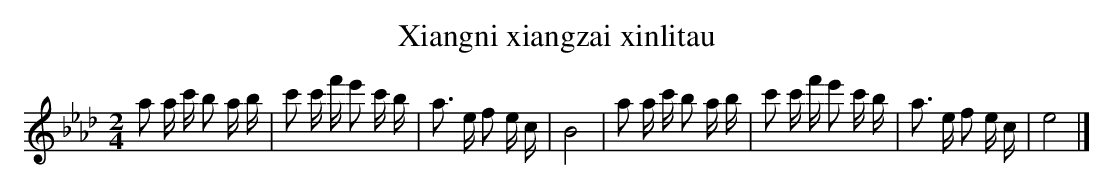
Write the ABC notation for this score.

X:1
T: Xiangni xiangzai xinlitau
L: 1/16
M: 2/4
K: Ab
a2 a c' b2 a b [I:setbarnb 1]|
c'2 c' f' e'2 c' b |
a2> e2 f2 e c |
B8 |
a2 a c' b2 a b |
c'2 c' f' e'2 c' b |
a2> e2 f2 e c |
e8 |]
